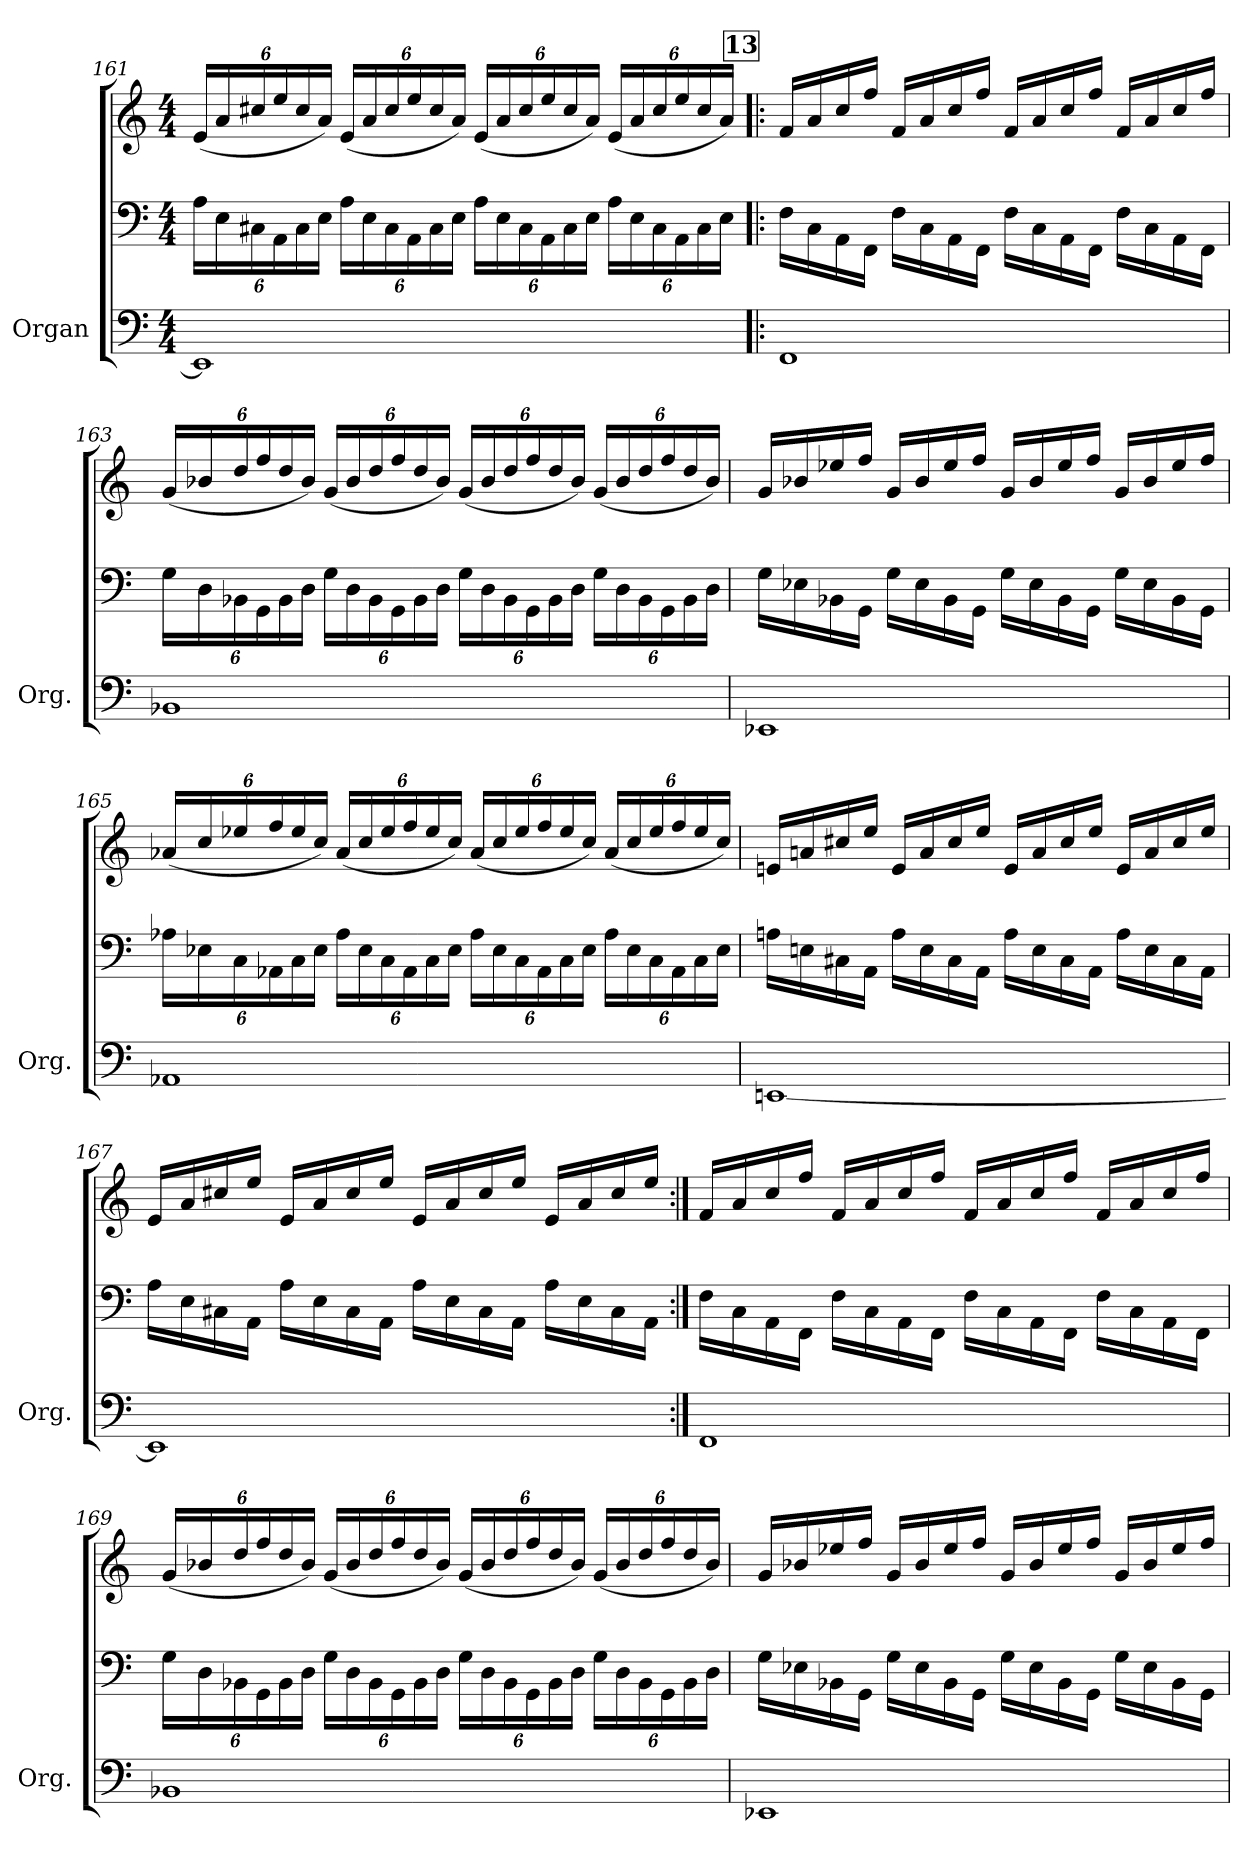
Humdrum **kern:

**kern	**kern	**kern
*part1	*part1	*part1
*staff3	*staff2	*staff1
*I"Organ	*	*
*I'Org.	*	*
*clefF4	*clefF4	*clefG2
*k[]	*k[]	*k[]
*M4/4	*M4/4	*M4/4
*	*Xbrackettup	*Xbrackettup
=161	=161	=161
1EE]	24A\LL	(<24e/LL
.	24E\	24a/
.	24C#X\	24cc#X/
.	24AA\	24ee/
.	24C#\	24cc#/
.	24E\JJ	24a/JJ)
.	24A\LL	(<24e/LL
.	24E\	24a/
.	24C#\	24cc#/
.	24AA\	24ee/
.	24C#\	24cc#/
.	24E\JJ	24a/JJ)
.	24A\LL	(<24e/LL
.	24E\	24a/
.	24C#\	24cc#/
.	24AA\	24ee/
.	24C#\	24cc#/
.	24E\JJ	24a/JJ)
.	24A\LL	(<24e/LL
.	24E\	24a/
.	24C#\	24cc#/
.	24AA\	24ee/
.	24C#\	24cc#/
.	24E\JJ	24a/JJ)
!!LO:REH:place=s1:b:B:fs=14:t=13
=162!|:	=162!|:	=162!|:
1FF	16F\LL	16f/LL
.	16C\	16a/
.	16AA\	16cc/
.	16FF\JJ	16ff/JJ
.	16F\LL	16f/LL
.	16C\	16a/
.	16AA\	16cc/
.	16FF\JJ	16ff/JJ
.	16F\LL	16f/LL
.	16C\	16a/
.	16AA\	16cc/
.	16FF\JJ	16ff/JJ
.	16F\LL	16f/LL
.	16C\	16a/
.	16AA\	16cc/
.	16FF\JJ	16ff/JJ
=163	=163	=163
1BB-X	24G\LL	(<24g/LL
.	24D\	24b-X/
.	24BB-X\	24dd/
.	24GG\	24ff/
.	24BB-\	24dd/
.	24D\JJ	24b-/JJ)
.	24G\LL	(<24g/LL
.	24D\	24b-/
.	24BB-\	24dd/
.	24GG\	24ff/
.	24BB-\	24dd/
.	24D\JJ	24b-/JJ)
.	24G\LL	(<24g/LL
.	24D\	24b-/
.	24BB-\	24dd/
.	24GG\	24ff/
.	24BB-\	24dd/
.	24D\JJ	24b-/JJ)
.	24G\LL	(<24g/LL
.	24D\	24b-/
.	24BB-\	24dd/
.	24GG\	24ff/
.	24BB-\	24dd/
.	24D\JJ	24b-/JJ)
!!LO:PB:g=z
=164	=164	=164
1EE-X	16G\LL	16g/LL
.	16E-X\	16b-X/
.	16BB-X\	16ee-X/
.	16GG\JJ	16ff/JJ
.	16G\LL	16g/LL
.	16E-\	16b-/
.	16BB-\	16ee-/
.	16GG\JJ	16ff/JJ
.	16G\LL	16g/LL
.	16E-\	16b-/
.	16BB-\	16ee-/
.	16GG\JJ	16ff/JJ
.	16G\LL	16g/LL
.	16E-\	16b-/
.	16BB-\	16ee-/
.	16GG\JJ	16ff/JJ
=165	=165	=165
1AA-X	24A-X\LL	(<24a-X/LL
.	24E-X\	24cc/
.	24C\	24ee-X/
.	24AA-X\	24ff/
.	24C\	24ee-/
.	24E-\JJ	24cc/JJ)
.	24A-\LL	(<24a-/LL
.	24E-\	24cc/
.	24C\	24ee-/
.	24AA-\	24ff/
.	24C\	24ee-/
.	24E-\JJ	24cc/JJ)
.	24A-\LL	(<24a-/LL
.	24E-\	24cc/
.	24C\	24ee-/
.	24AA-\	24ff/
.	24C\	24ee-/
.	24E-\JJ	24cc/JJ)
.	24A-\LL	(<24a-/LL
.	24E-\	24cc/
.	24C\	24ee-/
.	24AA-\	24ff/
.	24C\	24ee-/
.	24E-\JJ	24cc/JJ)
=166	=166	=166
[1EEn	16An\LL	16en/LL
.	16En\	16an/
.	16C#X\	16cc#X/
.	16AA\JJ	16ee/JJ
.	16A\LL	16e/LL
.	16E\	16a/
.	16C#\	16cc#/
.	16AA\JJ	16ee/JJ
.	16A\LL	16e/LL
.	16E\	16a/
.	16C#\	16cc#/
.	16AA\JJ	16ee/JJ
.	16A\LL	16e/LL
.	16E\	16a/
.	16C#\	16cc#/
.	16AA\JJ	16ee/JJ
=167	=167	=167
1EE]	16A\LL	16e/LL
.	16E\	16a/
.	16C#X\	16cc#X/
.	16AA\JJ	16ee/JJ
.	16A\LL	16e/LL
.	16E\	16a/
.	16C#\	16cc#/
.	16AA\JJ	16ee/JJ
.	16A\LL	16e/LL
.	16E\	16a/
.	16C#\	16cc#/
.	16AA\JJ	16ee/JJ
.	16A\LL	16e/LL
.	16E\	16a/
.	16C#\	16cc#/
.	16AA\JJ	16ee/JJ
=168:|!	=168:|!	=168:|!
1FF	16F\LL	16f/LL
.	16C\	16a/
.	16AA\	16cc/
.	16FF\JJ	16ff/JJ
.	16F\LL	16f/LL
.	16C\	16a/
.	16AA\	16cc/
.	16FF\JJ	16ff/JJ
.	16F\LL	16f/LL
.	16C\	16a/
.	16AA\	16cc/
.	16FF\JJ	16ff/JJ
.	16F\LL	16f/LL
.	16C\	16a/
.	16AA\	16cc/
.	16FF\JJ	16ff/JJ
!!LO:LB:g=z
=169	=169	=169
1BB-X	24G\LL	(<24g/LL
.	24D\	24b-X/
.	24BB-X\	24dd/
.	24GG\	24ff/
.	24BB-\	24dd/
.	24D\JJ	24b-/JJ)
.	24G\LL	(<24g/LL
.	24D\	24b-/
.	24BB-\	24dd/
.	24GG\	24ff/
.	24BB-\	24dd/
.	24D\JJ	24b-/JJ)
.	24G\LL	(<24g/LL
.	24D\	24b-/
.	24BB-\	24dd/
.	24GG\	24ff/
.	24BB-\	24dd/
.	24D\JJ	24b-/JJ)
.	24G\LL	(<24g/LL
.	24D\	24b-/
.	24BB-\	24dd/
.	24GG\	24ff/
.	24BB-\	24dd/
.	24D\JJ	24b-/JJ)
=170	=170	=170
1EE-X	16G\LL	16g/LL
.	16E-X\	16b-X/
.	16BB-X\	16ee-X/
.	16GG\JJ	16ff/JJ
.	16G\LL	16g/LL
.	16E-\	16b-/
.	16BB-\	16ee-/
.	16GG\JJ	16ff/JJ
.	16G\LL	16g/LL
.	16E-\	16b-/
.	16BB-\	16ee-/
.	16GG\JJ	16ff/JJ
.	16G\LL	16g/LL
.	16E-\	16b-/
.	16BB-\	16ee-/
.	16GG\JJ	16ff/JJ
=	=	=
*-	*-	*-
